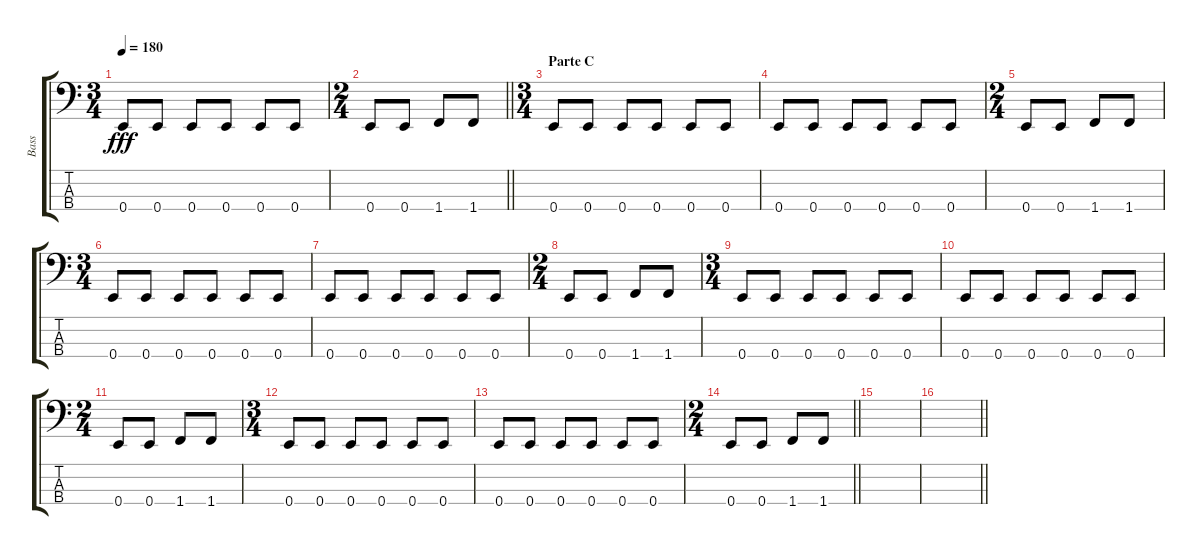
\track ("Bass" "Bass") {instrument electricbasspick}
\staff {score tabs}
\tuning (G2 D2 A1 E1) {hide}
\ts (3 4)
\tempo 180
\clef f4
\ks c
0.4.8{dy fff} 0.4.8 0.4.8 0.4.8 0.4.8 0.4.8 |
\ts (2 4)
\barLineRight lightlight
0.4.8 0.4.8 1.4.8 1.4.8 |
\ts (3 4)
\section ("" "Parte C")
0.4.8 0.4.8 0.4.8 0.4.8 0.4.8 0.4.8 |
0.4.8 0.4.8 0.4.8 0.4.8 0.4.8 0.4.8 |
\ts (2 4)
0.4.8 0.4.8 1.4.8 1.4.8 |
\ts (3 4)
0.4.8 0.4.8 0.4.8 0.4.8 0.4.8 0.4.8 |
0.4.8 0.4.8 0.4.8 0.4.8 0.4.8 0.4.8 |
\ts (2 4)
0.4.8 0.4.8 1.4.8 1.4.8 |
\ts (3 4)
0.4.8 0.4.8 0.4.8 0.4.8 0.4.8 0.4.8 |
0.4.8 0.4.8 0.4.8 0.4.8 0.4.8 0.4.8 |
\ts (2 4)
0.4.8 0.4.8 1.4.8 1.4.8 |
\ts (3 4)
0.4.8 0.4.8 0.4.8 0.4.8 0.4.8 0.4.8 |
0.4.8 0.4.8 0.4.8 0.4.8 0.4.8 0.4.8 |
\ts (2 4)
\barLineRight lightlight
0.4.8 0.4.8 1.4.8 1.4.8 |
|
\barLineRight lightlight
